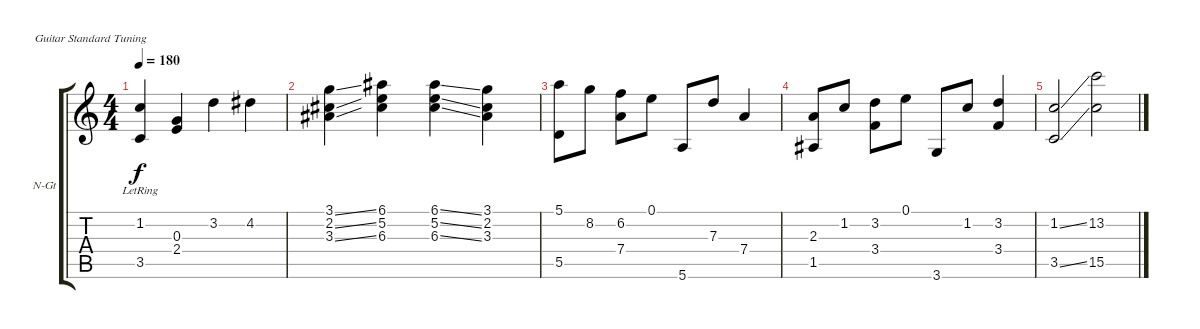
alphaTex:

\bracketExtendMode groupsimilarinstruments
\firstSystemTrackNameOrientation horizontal
\otherSystemsTrackNameOrientation horizontal
\track ("Classical Guitar" "N-Gt") {instrument acousticguitarnylon}
\staff {score tabs}
\tuning (E4 B3 G3 D3 A2 E2)
\ts (4 4)
\tempo 180
\clef g2
\ks c
(1.2{lr} 3.5{lr}).4{dy f} (0.3 2.4).4 3.2.4 4.2.4 |
(2.2{ss} 3.3{ss} 3.1{ss}).4 (6.1 5.2 6.3).4 (6.1{ss} 5.2{ss} 6.3{ss}).4 (3.1 2.2 3.3).4 |
(5.1 5.5).8 8.2.8 (6.2 7.4).8 0.1.8 5.6.8 7.3.8 7.4.4 |
(1.5 2.3).8 1.2.8 (3.2 3.4).8 0.1.8 3.6.8 1.2.8 (3.2 3.4).4 |
(1.2{ss} 3.5{ss}).2 (13.2 15.5).2
